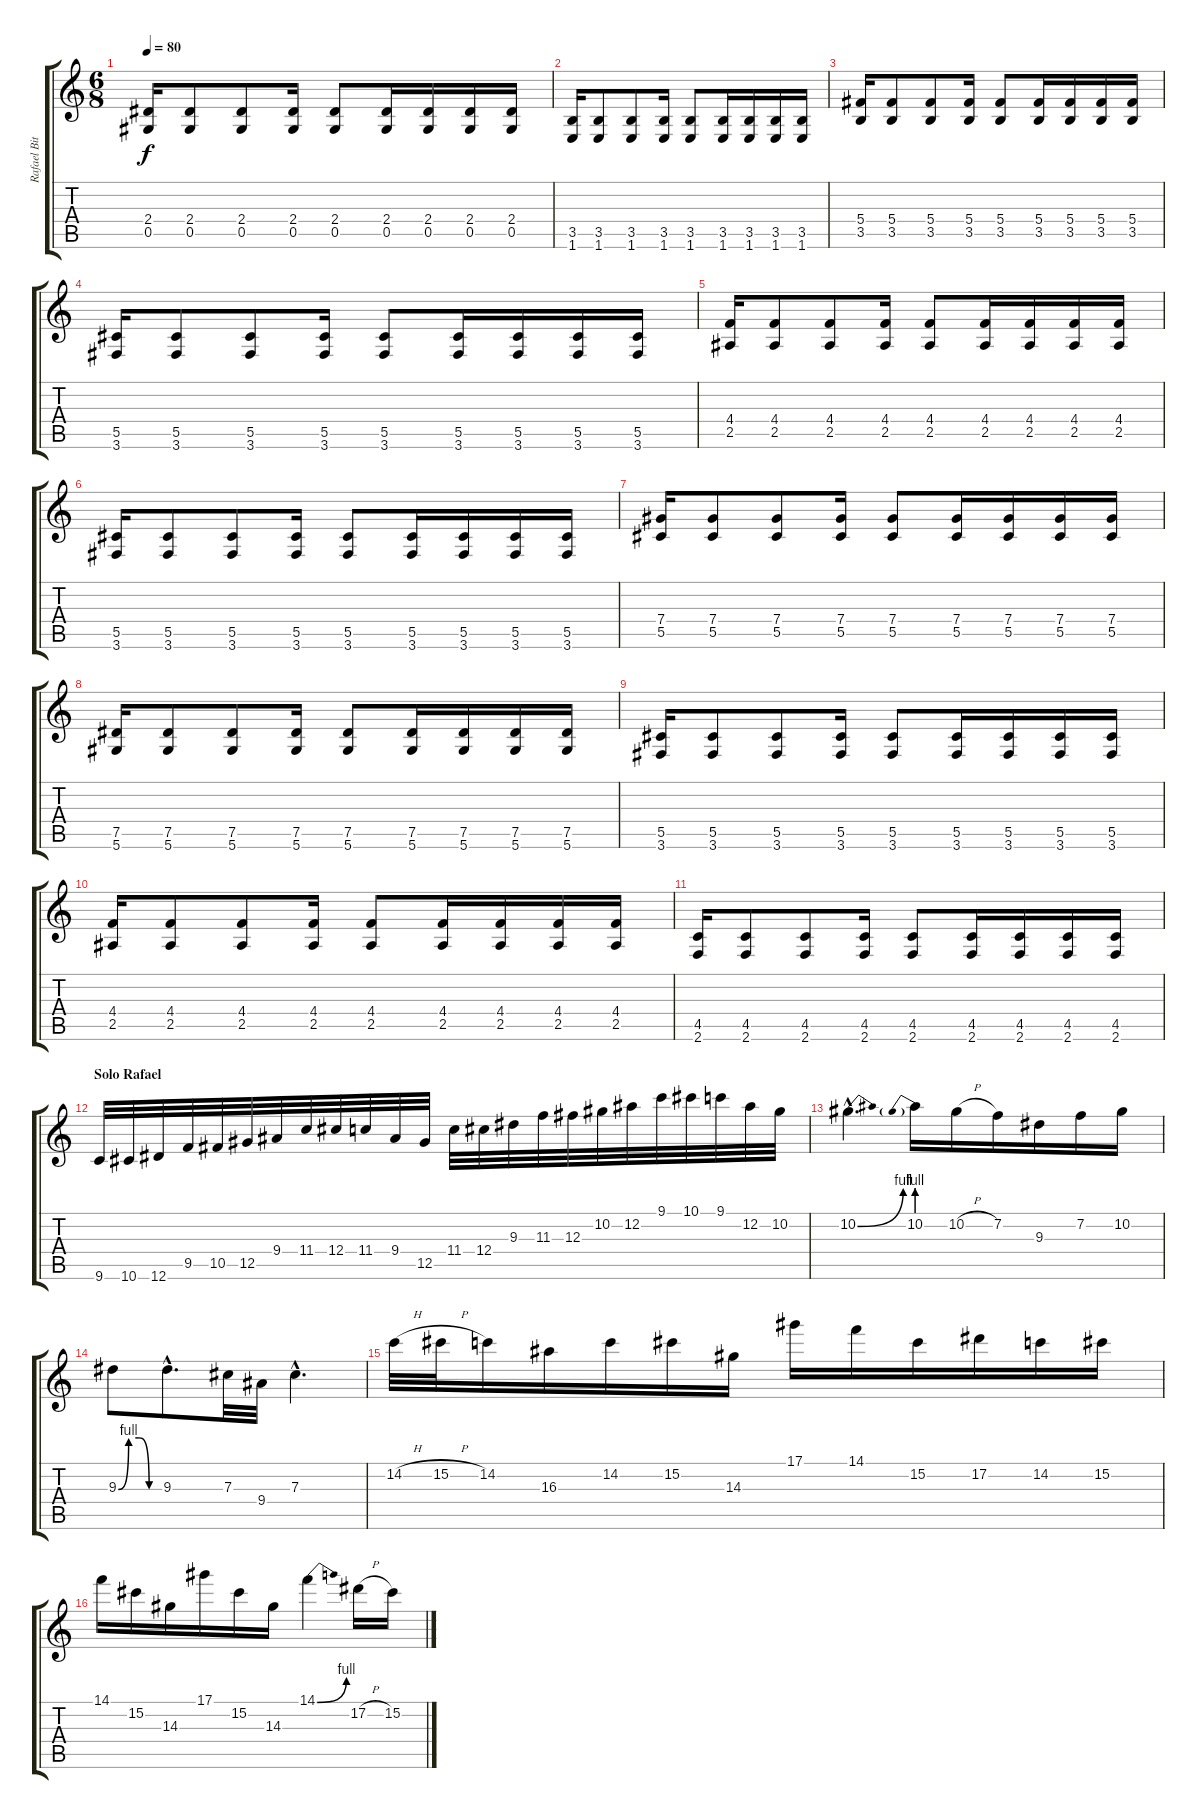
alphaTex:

\track ("Rafael Bittencourt" "Rafael Bit") {instrument distortionguitar}
\staff {score tabs}
\tuning (Eb4 Bb3 Gb3 Db3 Ab2 Eb2) {hide}
\ts (6 8)
\tempo 80
\clef g2
\ks c
(2.4 0.5).16{dy f} (2.4 0.5).8 (2.4 0.5).8 (2.4 0.5).16 (2.4 0.5).8 (2.4 0.5).16 (2.4 0.5).16 (2.4 0.5).16 (2.4 0.5).16 |
(3.5 1.6).16 (3.5 1.6).8 (3.5 1.6).8 (3.5 1.6).16 (3.5 1.6).8 (3.5 1.6).16 (3.5 1.6).16 (3.5 1.6).16 (3.5 1.6).16 |
(5.4 3.5).16 (5.4 3.5).8 (5.4 3.5).8 (5.4 3.5).16 (5.4 3.5).8 (5.4 3.5).16 (5.4 3.5).16 (5.4 3.5).16 (5.4 3.5).16 |
(5.5 3.6).16 (5.5 3.6).8 (5.5 3.6).8 (5.5 3.6).16 (5.5 3.6).8 (5.5 3.6).16 (5.5 3.6).16 (5.5 3.6).16 (5.5 3.6).16 |
(4.4 2.5).16 (4.4 2.5).8 (4.4 2.5).8 (4.4 2.5).16 (4.4 2.5).8 (4.4 2.5).16 (4.4 2.5).16 (4.4 2.5).16 (4.4 2.5).16 |
(5.5 3.6).16 (5.5 3.6).8 (5.5 3.6).8 (5.5 3.6).16 (5.5 3.6).8 (5.5 3.6).16 (5.5 3.6).16 (5.5 3.6).16 (5.5 3.6).16 |
(7.4 5.5).16 (7.4 5.5).8 (7.4 5.5).8 (7.4 5.5).16 (7.4 5.5).8 (7.4 5.5).16 (7.4 5.5).16 (7.4 5.5).16 (7.4 5.5).16 |
(7.5 5.6).16 (7.5 5.6).8 (7.5 5.6).8 (7.5 5.6).16 (7.5 5.6).8 (7.5 5.6).16 (7.5 5.6).16 (7.5 5.6).16 (7.5 5.6).16 |
(5.5 3.6).16 (5.5 3.6).8 (5.5 3.6).8 (5.5 3.6).16 (5.5 3.6).8 (5.5 3.6).16 (5.5 3.6).16 (5.5 3.6).16 (5.5 3.6).16 |
(4.4 2.5).16 (4.4 2.5).8 (4.4 2.5).8 (4.4 2.5).16 (4.4 2.5).8 (4.4 2.5).16 (4.4 2.5).16 (4.4 2.5).16 (4.4 2.5).16 |
(4.5 2.6).16 (4.5 2.6).8 (4.5 2.6).8 (4.5 2.6).16 (4.5 2.6).8 (4.5 2.6).16 (4.5 2.6).16 (4.5 2.6).16 (4.5 2.6).16 |
\section ("" "Solo Rafael")
9.6.32{volume 16} 10.6.32 12.6.32 9.5.32 10.5.32 12.5.32 9.4.32 11.4.32 12.4.32 11.4.32 9.4.32 12.5.32 11.4.32 12.4.32 9.3.32 11.3.32 12.3.32 10.2.32 12.2.32 9.1.32 10.1.32 9.1.32 12.2.32 10.2.32 |
10.2{be (bend 0 0 60 4) hac}.4{d} 10.2{be (prebend 0 4 60 4)}.16 10.2{h}.16 7.2.16 9.3.16 7.2.16 10.2.16 |
9.3{be (custom 0 0 15 4 30 4 45 0 60 0)}.8 9.3{hac}.8{d} 7.3.32 9.4.32 7.3{hac}.4{d} |
14.2{h}.32 15.2{h}.32 14.2.16 16.3.16 14.2.16 15.2.16 14.3.16 17.1.16 14.1.16 15.2.16 17.2.16 14.2.16 15.2.16 |
14.1.16 15.2.16 14.3.16 17.1.16 15.2.16 14.3.16 14.1{be (bend 0 0 60 4)}.4 17.2{h}.16 15.2.16
